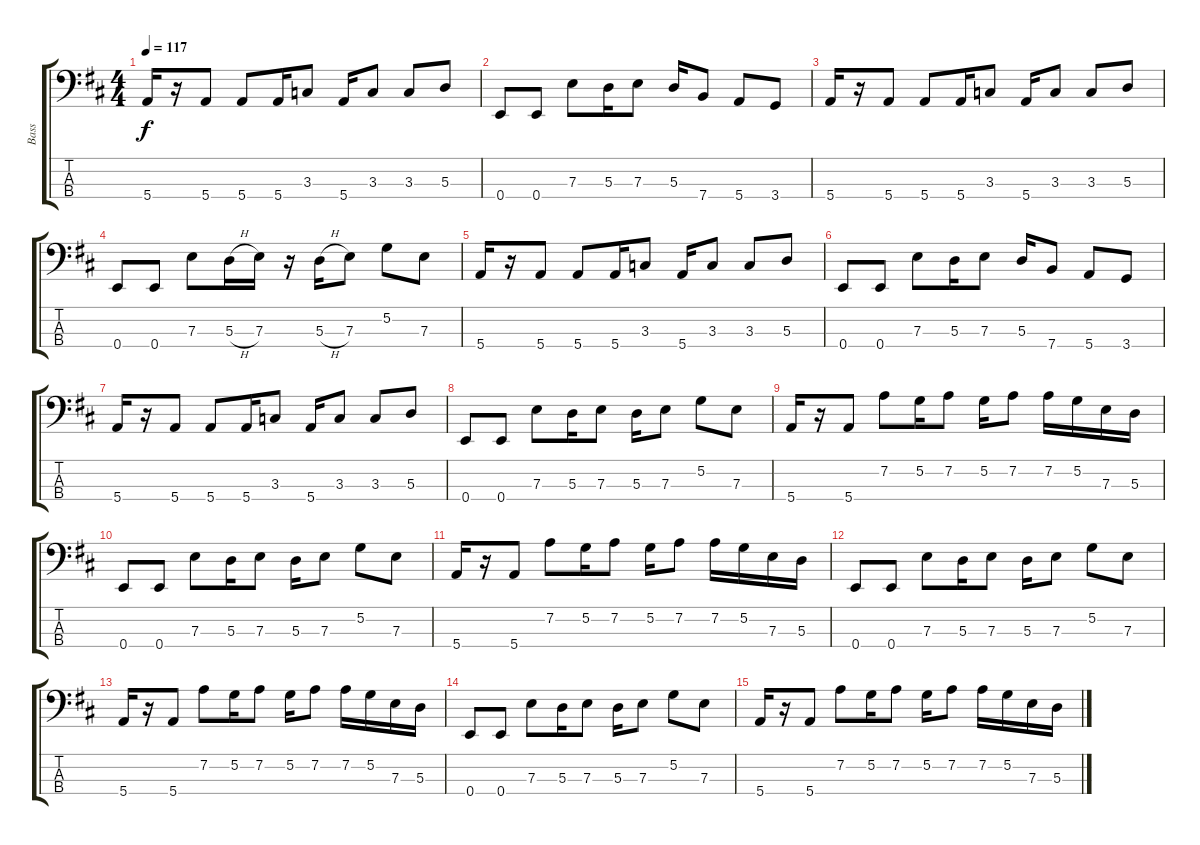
\track ("Bass" "Bass") {instrument fretlessbass}
\staff {score tabs}
\tuning (G2 D2 A1 E1) {hide}
\ts (4 4)
\tempo 117
\clef f4
\ks d
5.4.16{dy f} r.16 5.4.8 5.4.8 5.4.16 3.3.8 5.4.16 3.3.8 3.3.8 5.3.8 |
0.4.8 0.4.8 7.3.8 5.3.16 7.3.8 5.3.16 7.4.8 5.4.8 3.4.8 |
5.4.16 r.16 5.4.8 5.4.8 5.4.16 3.3.8 5.4.16 3.3.8 3.3.8 5.3.8 |
0.4.8 0.4.8 7.3.8 5.3{h}.16 7.3.16 r.16 5.3{h}.16 7.3.8 5.2.8 7.3.8 |
5.4.16 r.16 5.4.8 5.4.8 5.4.16 3.3.8 5.4.16 3.3.8 3.3.8 5.3.8 |
0.4.8 0.4.8 7.3.8 5.3.16 7.3.8 5.3.16 7.4.8 5.4.8 3.4.8 |
5.4.16 r.16 5.4.8 5.4.8 5.4.16 3.3.8 5.4.16 3.3.8 3.3.8 5.3.8 |
0.4.8 0.4.8 7.3.8 5.3.16 7.3.8 5.3.16 7.3.8 5.2.8 7.3.8 |
5.4.16 r.16 5.4.8 7.2.8 5.2.16 7.2.8 5.2.16 7.2.8 7.2.16 5.2.16 7.3.16 5.3.16 |
0.4.8 0.4.8 7.3.8 5.3.16 7.3.8 5.3.16 7.3.8 5.2.8 7.3.8 |
5.4.16 r.16 5.4.8 7.2.8 5.2.16 7.2.8 5.2.16 7.2.8 7.2.16 5.2.16 7.3.16 5.3.16 |
0.4.8 0.4.8 7.3.8 5.3.16 7.3.8 5.3.16 7.3.8 5.2.8 7.3.8 |
5.4.16 r.16 5.4.8 7.2.8 5.2.16 7.2.8 5.2.16 7.2.8 7.2.16 5.2.16 7.3.16 5.3.16 |
0.4.8 0.4.8 7.3.8 5.3.16 7.3.8 5.3.16 7.3.8 5.2.8 7.3.8 |
5.4.16 r.16 5.4.8 7.2.8 5.2.16 7.2.8 5.2.16 7.2.8 7.2.16 5.2.16 7.3.16 5.3.16
